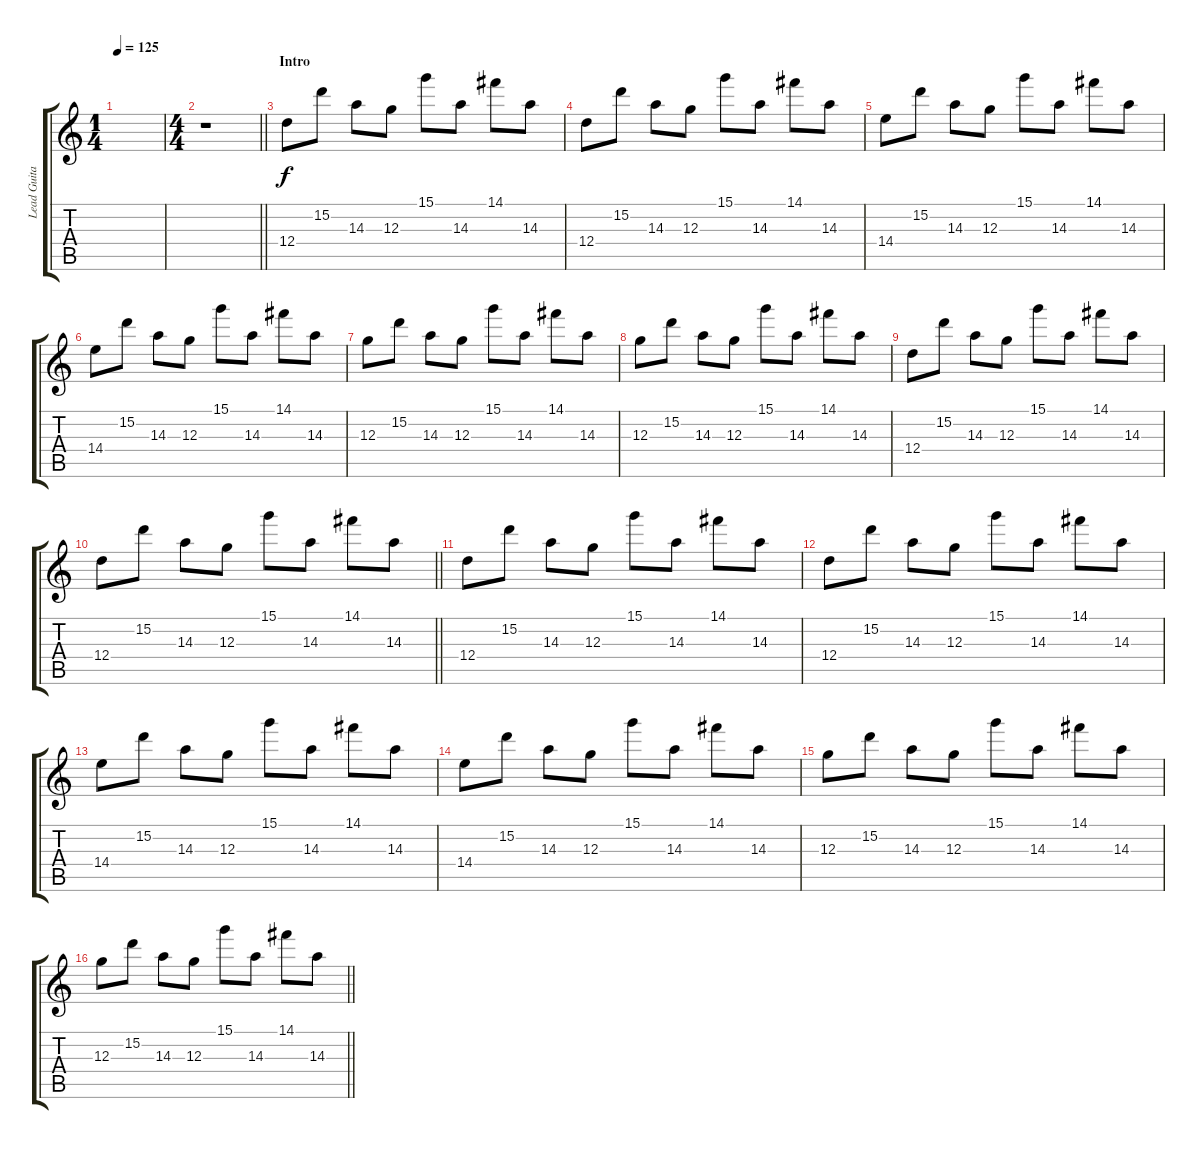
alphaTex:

\track ("Lead Guitar" "Lead Guita") {instrument overdrivenguitar}
\staff {score tabs}
\tuning (E4 B3 G3 D3 A2 E2) {hide}
\ts (1 4)
\tempo 125
\clef g2
\ks c
|
\ts (4 4)
\barLineRight lightlight
r.1 |
\section ("" "Intro")
12.4.8 15.2.8 14.3.8 12.3.8 15.1.8 14.3.8 14.1.8 14.3.8 |
12.4.8 15.2.8 14.3.8 12.3.8 15.1.8 14.3.8 14.1.8 14.3.8 |
14.4.8 15.2.8 14.3.8 12.3.8 15.1.8 14.3.8 14.1.8 14.3.8 |
14.4.8 15.2.8 14.3.8 12.3.8 15.1.8 14.3.8 14.1.8 14.3.8 |
12.3.8 15.2.8 14.3.8 12.3.8 15.1.8 14.3.8 14.1.8 14.3.8 |
12.3.8 15.2.8 14.3.8 12.3.8 15.1.8 14.3.8 14.1.8 14.3.8 |
12.4.8 15.2.8 14.3.8 12.3.8 15.1.8 14.3.8 14.1.8 14.3.8 |
\barLineRight lightlight
12.4.8 15.2.8 14.3.8 12.3.8 15.1.8 14.3.8 14.1.8 14.3.8 |
12.4.8 15.2.8 14.3.8 12.3.8 15.1.8 14.3.8 14.1.8 14.3.8 |
12.4.8 15.2.8 14.3.8 12.3.8 15.1.8 14.3.8 14.1.8 14.3.8 |
14.4.8 15.2.8 14.3.8 12.3.8 15.1.8 14.3.8 14.1.8 14.3.8 |
14.4.8 15.2.8 14.3.8 12.3.8 15.1.8 14.3.8 14.1.8 14.3.8 |
12.3.8 15.2.8 14.3.8 12.3.8 15.1.8 14.3.8 14.1.8 14.3.8 |
\barLineRight lightlight
12.3.8 15.2.8 14.3.8 12.3.8 15.1.8 14.3.8 14.1.8 14.3.8
